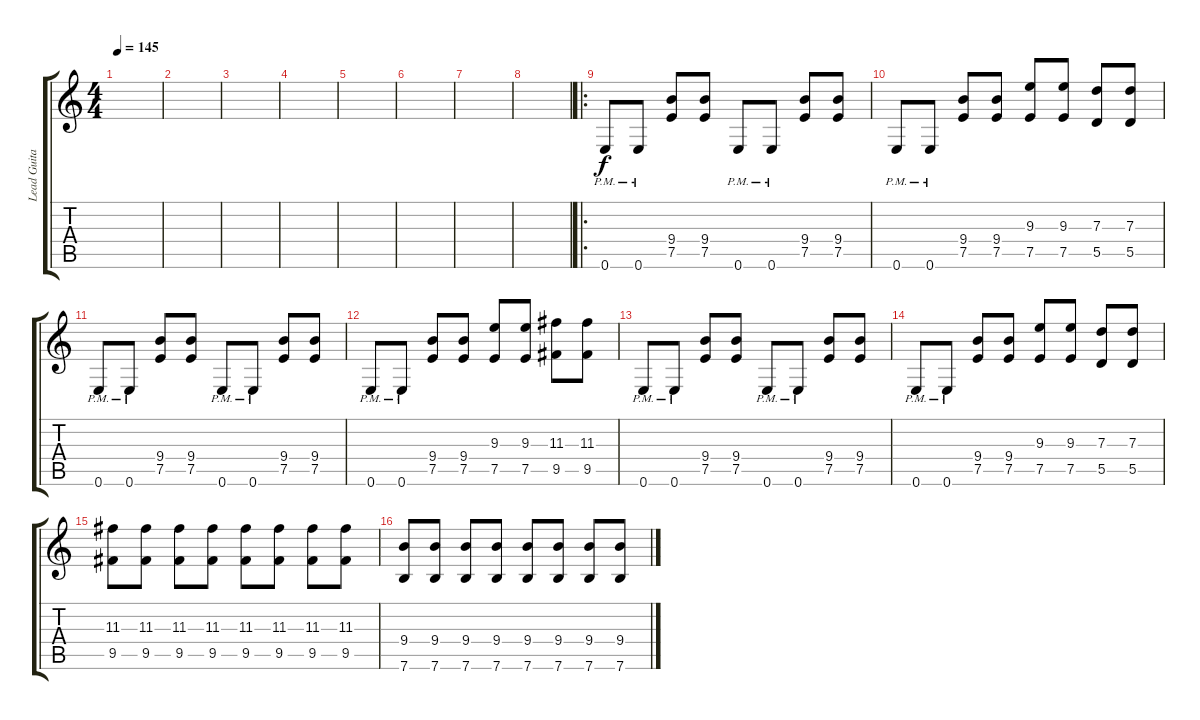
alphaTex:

\track ("Lead Guitar" "Lead Guita") {instrument overdrivenguitar}
\staff {score tabs}
\tuning (E4 B3 G3 D3 A2 E2) {hide}
\ts (4 4)
\tempo 145
\clef g2
\ks c
|
|
|
|
|
|
|
|
\ro
0.6{pm}.8 0.6{pm}.8 (9.4 7.5).8 (9.4 7.5).8 0.6{pm}.8 0.6{pm}.8 (9.4 7.5).8 (9.4 7.5).8 |
0.6{pm}.8 0.6{pm}.8 (9.4 7.5).8 (9.4 7.5).8 (9.3 7.5).8 (9.3 7.5).8 (7.3 5.5).8 (7.3 5.5).8 |
0.6{pm}.8 0.6{pm}.8 (9.4 7.5).8 (9.4 7.5).8 0.6{pm}.8 0.6{pm}.8 (9.4 7.5).8 (9.4 7.5).8 |
0.6{pm}.8 0.6{pm}.8 (9.4 7.5).8 (9.4 7.5).8 (9.3 7.5).8 (9.3 7.5).8 (11.3 9.5).8 (11.3 9.5).8 |
0.6{pm}.8 0.6{pm}.8 (9.4 7.5).8 (9.4 7.5).8 0.6{pm}.8 0.6{pm}.8 (9.4 7.5).8 (9.4 7.5).8 |
0.6{pm}.8 0.6{pm}.8 (9.4 7.5).8 (9.4 7.5).8 (9.3 7.5).8 (9.3 7.5).8 (7.3 5.5).8 (7.3 5.5).8 |
(11.3 9.5).8 (11.3 9.5).8 (11.3 9.5).8 (11.3 9.5).8 (11.3 9.5).8 (11.3 9.5).8 (11.3 9.5).8 (11.3 9.5).8 |
(9.4 7.6).8 (9.4 7.6).8 (9.4 7.6).8 (9.4 7.6).8 (9.4 7.6).8 (9.4 7.6).8 (9.4 7.6).8 (9.4 7.6).8
